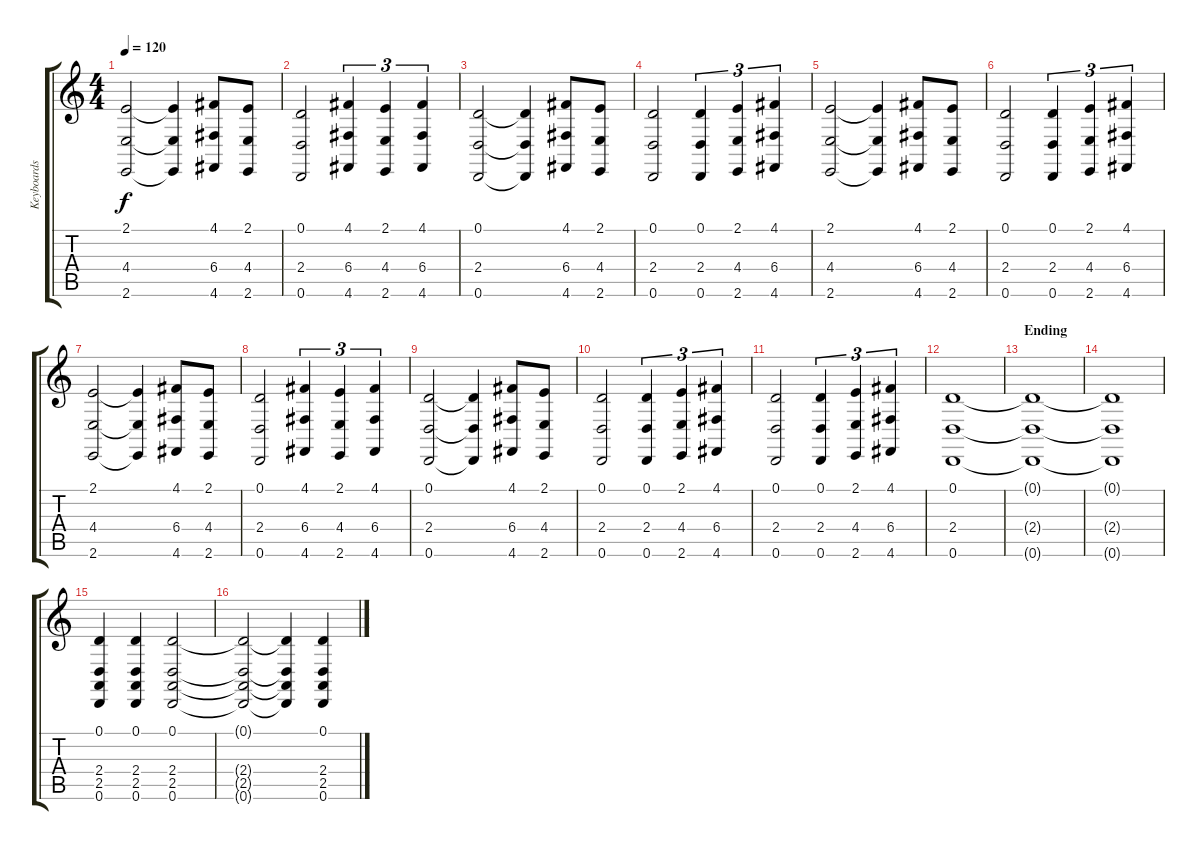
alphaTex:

\track ("Keyboards" "Keyboards") {instrument stringensemble1}
\staff {score tabs}
\tuning (D4 A3 F3 C3 G2 D2) {hide}
\ts (4 4)
\tempo 120
\clef g2
\ks c
(2.1 4.4 2.6).2{dy f} (2.1{t} 4.4{t} 2.6{t}).4 (4.1 6.4 4.6).8 (2.1 4.4 2.6).8 |
(0.1 2.4 0.6).2 (4.1 6.4 4.6).4{tu (3 2)} (2.1 4.4 2.6).4{tu (3 2)} (4.1 6.4 4.6).4{tu (3 2)} |
(0.1 2.4 0.6).2 (0.1{t} 2.4{t} 0.6{t}).4 (4.1 6.4 4.6).8 (2.1 4.4 2.6).8 |
(0.1 2.4 0.6).2 (0.1 2.4 0.6).4{tu (3 2)} (2.1 4.4 2.6).4{tu (3 2)} (4.1 6.4 4.6).4{tu (3 2)} |
(2.1 4.4 2.6).2 (2.1{t} 4.4{t} 2.6{t}).4 (4.1 6.4 4.6).8 (2.1 4.4 2.6).8 |
(0.1 2.4 0.6).2 (0.1 2.4 0.6).4{tu (3 2)} (2.1 4.4 2.6).4{tu (3 2)} (4.1 6.4 4.6).4{tu (3 2)} |
(2.1 4.4 2.6).2 (2.1{t} 4.4{t} 2.6{t}).4 (4.1 6.4 4.6).8 (2.1 4.4 2.6).8 |
(0.1 2.4 0.6).2 (4.1 6.4 4.6).4{tu (3 2)} (2.1 4.4 2.6).4{tu (3 2)} (4.1 6.4 4.6).4{tu (3 2)} |
(0.1 2.4 0.6).2 (0.1{t} 2.4{t} 0.6{t}).4 (4.1 6.4 4.6).8 (2.1 4.4 2.6).8 |
(0.1 2.4 0.6).2 (0.1 2.4 0.6).4{tu (3 2)} (2.1 4.4 2.6).4{tu (3 2)} (4.1 6.4 4.6).4{tu (3 2)} |
(0.1 2.4 0.6).2 (0.1 2.4 0.6).4{tu (3 2)} (2.1 4.4 2.6).4{tu (3 2)} (4.1 6.4 4.6).4{tu (3 2)} |
(0.1 2.4 0.6).1 |
\section ("" "Ending")
(0.1{t} 2.4{t} 0.6{t}).1 |
(0.1{t} 2.4{t} 0.6{t}).1 |
(0.1 2.4 2.5 0.6).4 (0.1 2.4 2.5 0.6).4 (0.1 2.4 2.5 0.6).2 |
(0.1{t} 2.4{t} 2.5{t} 0.6{t}).2 (0.1{t} 2.4{t} 2.5{t} 0.6{t}).4 (0.1 2.4 2.5 0.6).4
